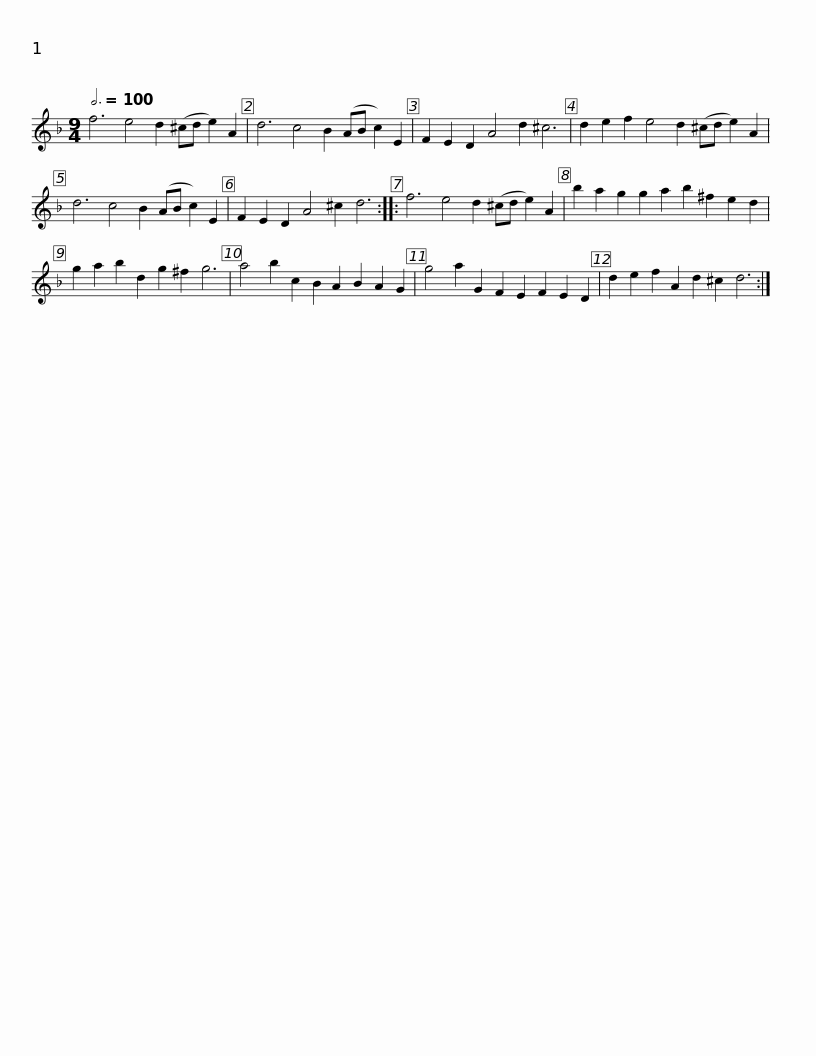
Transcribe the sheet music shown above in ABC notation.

X:1
L:1/8
Q:3/4=100
M:9/4
I:linebreak $
K:Dmin
V:1 treble
V:1
 f6 e4 d2 (^cd e2) A2 | d6 c4 B2 (AB c2) E2 | F2 E2 D2 A4 d2 ^c6 | d2 e2 f2 e4 d2 (^cd e2) A2 |$ d6 c4 B2 (AB c2) E2 | %5
 F2 E2 D2 A4 ^c2 d6 :: f6 e4 d2 (^cd e2) A2 | b2 a2 g2 g2 a2 b2 ^f2 e2 d2 |$ g2 a2 b2 d2 g2 ^f2 g6 | a4 b2 c2 B2 A2 B2 A2 G2 | %10
 g4 a2 G2 F2 E2 F2 E2 D2 | d2 e2 f2 A2 d2 ^c2 d6 :| %12
